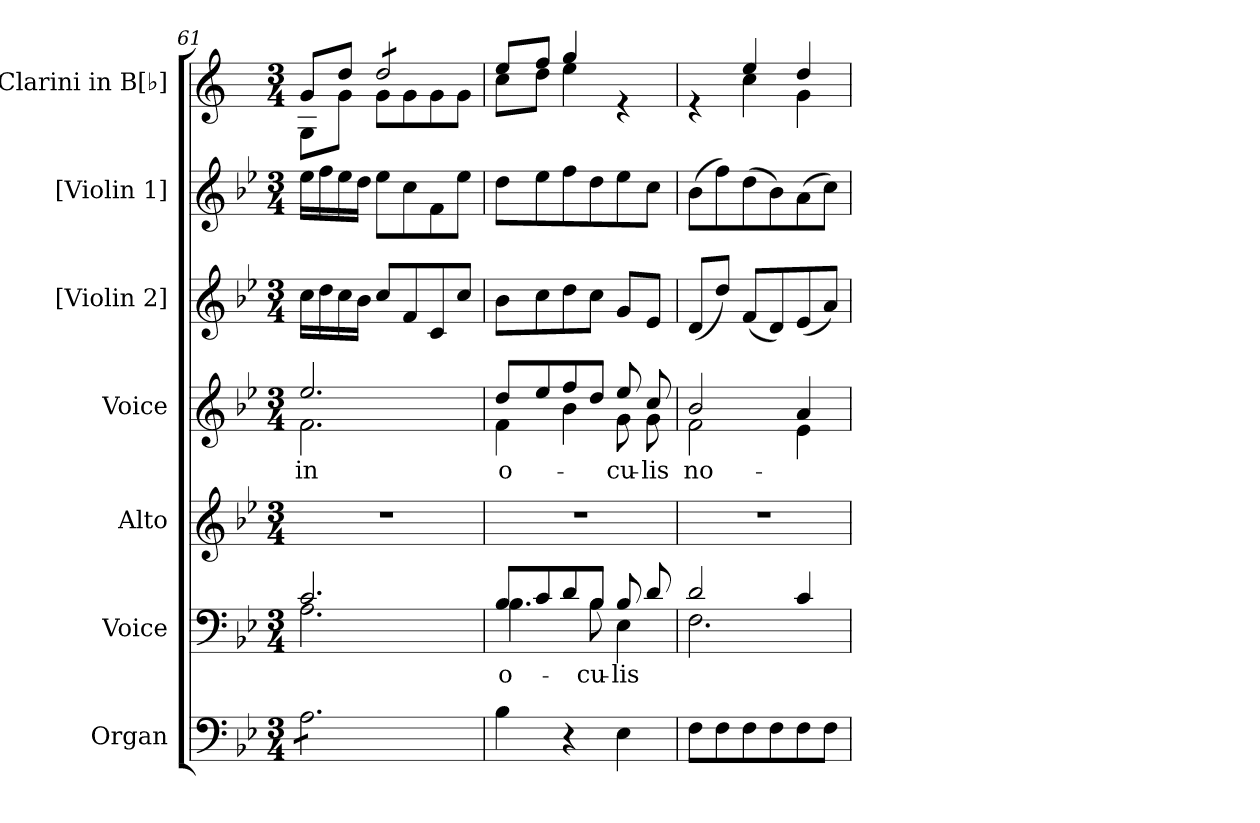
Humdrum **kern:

**kern	**kern	**text	**kern	**kern	**text	**kern	**kern	**kern
*part7	*part6	*part6	*part5	*part4	*part4	*part3	*part2	*part1
*staff7	*staff6	*staff6	*staff5	*staff4	*staff4	*staff3	*staff2	*staff1
*I"Organ	*I"Voice	*	*I"Alto	*I"Voice	*	*I"[Violin 2]	*I"[Violin 1]	*I"Clarini in B[♭]
*	*	*	*I'A	*	*	*I'Vln	*I'Vln	*
*clefF4	*clefF4	*	*clefG2	*clefG2	*	*clefG2	*clefG2	*clefG2
*	*	*	*	*	*	*	*	*ITrd1c2
*k[b-e-]	*k[b-e-]	*	*k[b-e-]	*k[b-e-]	*	*k[b-e-]	*k[b-e-]	*k[b-e-]
*M3/4	*M3/4	*	*M3/4	*M3/4	*	*M3/4	*M3/4	*M3/4
=61	=61	=61	=61	=61	=61	=61	=61	=61
*	*^	*	*	*	*	*	*	*
!	!	!	!	!	!	!LO:LY:b	!	!	!
*	*	*	*	*	*^	*	*	*	*^
*tremolo	*	*	*	*	*	*	*	*	*	*	*
8A\L	2.c/	2.A\	.	2.r	2.ee-/	2.f\	in	16cc\LL	16ee-\LL	8f/L	8F\L
.	.	.	.	.	.	.	.	16dd\	16ff\	.	.
8A\	.	.	.	.	.	.	.	16cc\	16ee-\	8cc/J	8f\J
.	.	.	.	.	.	.	.	16b-\JJ	16dd\JJ	.	.
*	*	*	*	*	*	*	*	*	*	*tremolo	*
8A\	.	.	.	.	.	.	.	8cc/L	8ee-\L	8cc/L	8f\L
8A\	.	.	.	.	.	.	.	8f/	8cc\	8cc/	8f\
8A\	.	.	.	.	.	.	.	8c/	8f\	8cc/	8f\
8A\J	.	.	.	.	.	.	.	8cc/J	8ee-\J	8cc/J	8f\J
*	*	*	*	*	*	*	*	*	*	*Xtremolo	*
*Xtremolo	*	*	*	*	*	*	*	*	*	*	*
=62	=62	=62	=62	=62	=62	=62	=62	=62	=62	=62	=62
!	!	!	!LO:LY:b	!	!	!	!LO:LY:b	!	!	!	!
4B-\	8B-/L	4.B-\	o-	2.r	8dd/L	4f\	o-	8b-\L	8dd\L	8dd/L	8b-\L
.	8c/	.	.	.	8ee-/	.	.	8cc\	8ee-\	8ee-/J	8cc\J
4r	8d/	.	.	.	8ff/	4b-\	.	8dd\	8ff\	4ff/	4dd\
!	!	!	!LO:LY:b	!	!	!	!	!	!	!	!
.	8B-/J	8B-\	-cu-	.	8dd/J	.	.	8cc\J	8dd\	.	.
!	!	!	!LO:LY:b	!	!	!	!LO:LY:b	!	!	!	!
4E-\	8B-/	4E-\	-lis	.	8ee-/	8g\	-cu-	8g/L	8ee-\	4re	4ryy
!	!	!	!	!	!	!	!LO:LY:b	!	!	!	!
.	8d/	.	.	.	8cc/	8g\	-lis	8e-/J	8cc\J	.	.
=63	=63	=63	=63	=63	=63	=63	=63	=63	=63	=63	=63
!	!	!	!	!	!	!	!LO:LY:b	!	!	!	!
8F\L	2d/	2.F\	.	2.r	2b-/	2f\	no-	(8d/L	(8b-\L	4re	4ryy
8F\	.	.	.	.	.	.	.	8dd/J)	8ff\)	.	.
8F\	.	.	.	.	.	.	.	(8f/L	(8dd\	4dd/	4b-\
8F\	.	.	.	.	.	.	.	8d/)	8b-\)	.	.
8F\	4c/	.	.	.	4a/	4e-\	.	(8e-/	(8a\	4cc/	4f\
8F\J	.	.	.	.	.	.	.	8a/J)	8cc\J)	.	.
*	*v	*v	*	*	*v	*v	*	*	*	*v	*v
=	=	=	=	=	=	=	=	=
*-	*-	*-	*-	*-	*-	*-	*-	*-
